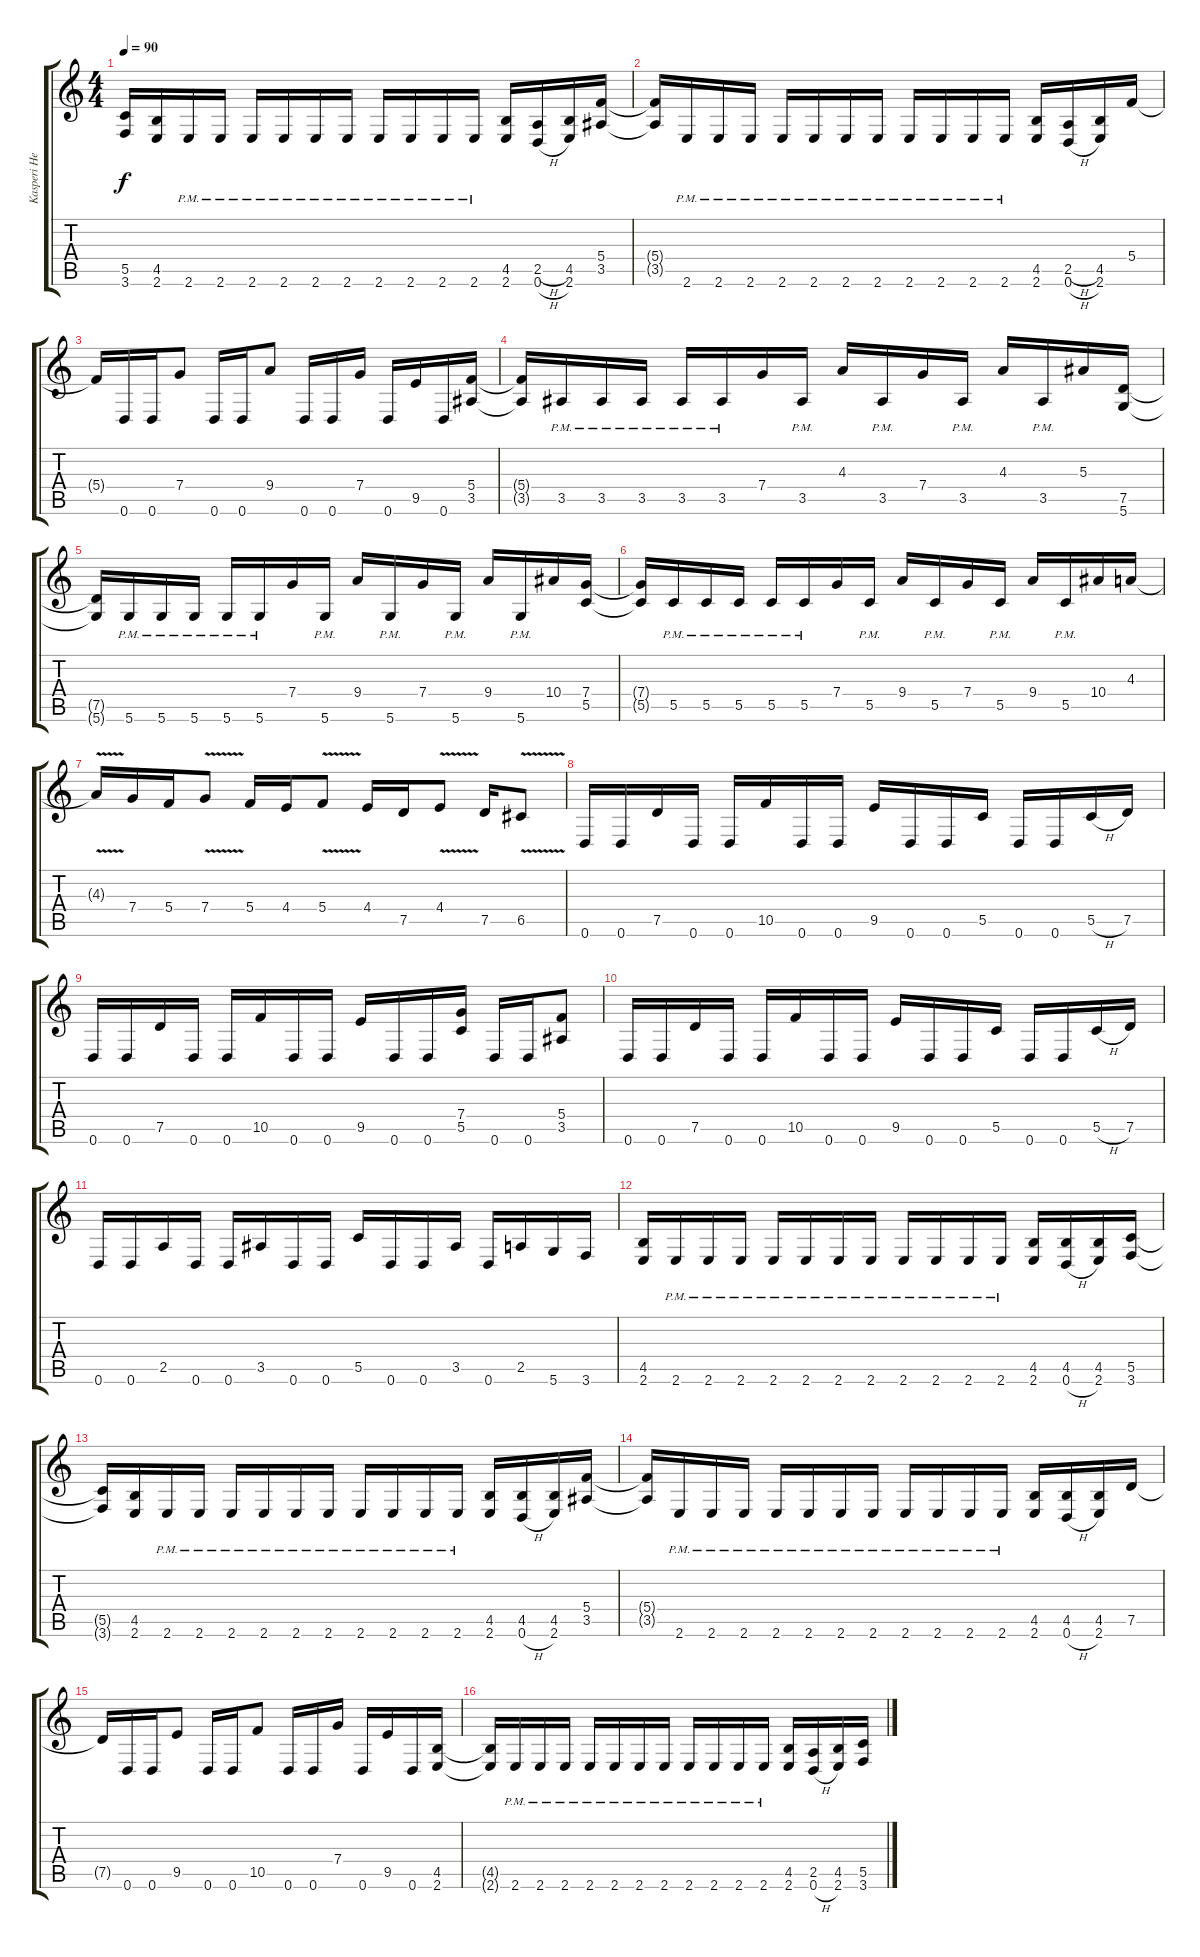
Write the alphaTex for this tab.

\track ("Kasperi Heikkinen" "Kasperi He") {instrument distortionguitar}
\staff {score tabs}
\tuning (D4 A3 F3 C3 G2 D2) {hide}
\ts (4 4)
\tempo 90
\clef g2
\ks c
(5.5{t} 3.6{t}).16{dy f} (4.5 2.6).16 2.6{pm}.16 2.6{pm}.16 2.6{pm}.16 2.6{pm}.16 2.6{pm}.16 2.6{pm}.16 2.6{pm}.16 2.6{pm}.16 2.6{pm}.16 2.6{pm}.16 (4.5 2.6).16 (2.5{h} 0.6{h}).16 (4.5 2.6).16 (5.4 3.5).16 |
(5.4{t} 3.5{t}).16 2.6{pm}.16 2.6{pm}.16 2.6{pm}.16 2.6{pm}.16 2.6{pm}.16 2.6{pm}.16 2.6{pm}.16 2.6{pm}.16 2.6{pm}.16 2.6{pm}.16 2.6{pm}.16 (4.5 2.6).16 (2.5{h} 0.6{h}).16 (4.5 2.6).16 5.4.16 |
5.4{t}.16 0.6.16 0.6.16 7.4.8 0.6.16 0.6.16 9.4.8 0.6.16 0.6.16 7.4.16 0.6.16 9.5.16 0.6.16 (5.4 3.5).16 |
(5.4{t} 3.5{t}).16 3.5{pm}.16 3.5{pm}.16 3.5{pm}.16 3.5{pm}.16 3.5{pm}.16 7.4.16 3.5{pm}.16 4.3.16 3.5{pm}.16 7.4.16 3.5{pm}.16 4.3.16 3.5{pm}.16 5.3.16 (7.5 5.6).16 |
(7.5{t} 5.6{t}).16 5.6{pm}.16 5.6{pm}.16 5.6{pm}.16 5.6{pm}.16 5.6{pm}.16 7.4.16 5.6{pm}.16 9.4.16 5.6{pm}.16 7.4.16 5.6{pm}.16 9.4.16 5.6{pm}.16 10.4.16 (7.4 5.5).16 |
(7.4{t} 5.5{t}).16 5.5{pm}.16 5.5{pm}.16 5.5{pm}.16 5.5{pm}.16 5.5{pm}.16 7.4.16 5.5{pm}.16 9.4.16 5.5{pm}.16 7.4.16 5.5{pm}.16 9.4.16 5.5{pm}.16 10.4.16 4.3.16 |
4.3{v t}.16 7.4.16 5.4.16 7.4{v}.8 5.4.16 4.4.16 5.4{v}.8 4.4.16 7.5.16 4.4{v}.8 7.5.16 6.5{v}.8 |
0.6.16 0.6.16 7.5.16 0.6.16 0.6.16 10.5.16 0.6.16 0.6.16 9.5.16 0.6.16 0.6.16 5.5.16 0.6.16 0.6.16 5.5{h}.16 7.5.16 |
0.6.16 0.6.16 7.5.16 0.6.16 0.6.16 10.5.16 0.6.16 0.6.16 9.5.16 0.6.16 0.6.16 (7.4 5.5).16 0.6.16 0.6.16 (5.4 3.5).8 |
0.6.16 0.6.16 7.5.16 0.6.16 0.6.16 10.5.16 0.6.16 0.6.16 9.5.16 0.6.16 0.6.16 5.5.16 0.6.16 0.6.16 5.5{h}.16 7.5.16 |
0.6.16 0.6.16 2.5.16 0.6.16 0.6.16 3.5.16 0.6.16 0.6.16 5.5.16 0.6.16 0.6.16 3.5.16 0.6.16 2.5.16 5.6.16 3.6.16 |
(4.5 2.6).16 2.6{pm}.16 2.6{pm}.16 2.6{pm}.16 2.6{pm}.16 2.6{pm}.16 2.6{pm}.16 2.6{pm}.16 2.6{pm}.16 2.6{pm}.16 2.6{pm}.16 2.6{pm}.16 (4.5 2.6).16 (4.5 0.6{h}).16 (4.5 2.6).16 (5.5 3.6).16 |
(5.5{t} 3.6{t}).16 (4.5 2.6).16 2.6{pm}.16 2.6{pm}.16 2.6{pm}.16 2.6{pm}.16 2.6{pm}.16 2.6{pm}.16 2.6{pm}.16 2.6{pm}.16 2.6{pm}.16 2.6{pm}.16 (4.5 2.6).16 (4.5 0.6{h}).16 (4.5 2.6).16 (5.4 3.5).16 |
(5.4{t} 3.5{t}).16 2.6{pm}.16 2.6{pm}.16 2.6{pm}.16 2.6{pm}.16 2.6{pm}.16 2.6{pm}.16 2.6{pm}.16 2.6{pm}.16 2.6{pm}.16 2.6{pm}.16 2.6{pm}.16 (4.5 2.6).16 (4.5 0.6{h}).16 (4.5 2.6).16 7.5.16 |
7.5{t}.16 0.6.16 0.6.16 9.5.8 0.6.16 0.6.16 10.5.8 0.6.16 0.6.16 7.4.16 0.6.16 9.5.16 0.6.16 (4.5 2.6).16 |
(4.5{t} 2.6{t}).16 2.6{pm}.16 2.6{pm}.16 2.6{pm}.16 2.6{pm}.16 2.6{pm}.16 2.6{pm}.16 2.6{pm}.16 2.6{pm}.16 2.6{pm}.16 2.6{pm}.16 2.6{pm}.16 (4.5 2.6).16 (2.5 0.6{h}).16 (4.5 2.6).16 (5.5 3.6).16
